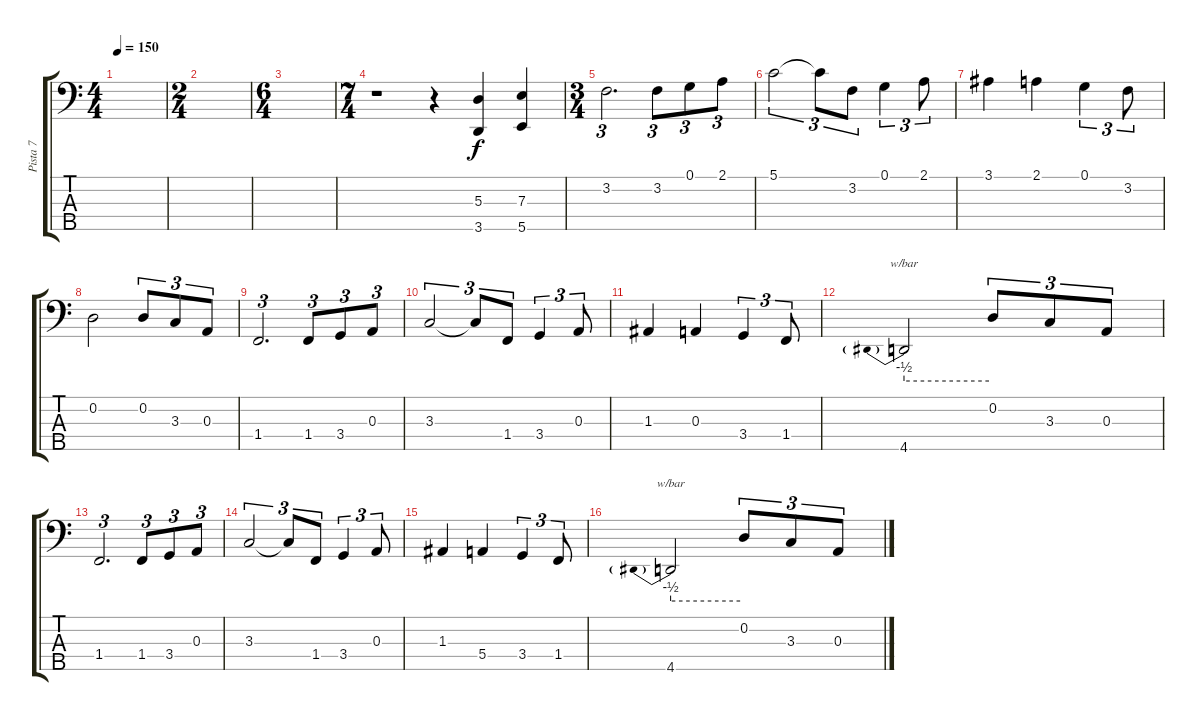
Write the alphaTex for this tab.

\track ("Pista 7" "Pista 7") {instrument fretlessbass}
\staff {score tabs}
\tuning (G2 D2 A1 E1 B0) {hide}
\ts (4 4)
\tempo 150
\clef f4
\ks c
|
\ts (2 4)
|
\ts (6 4)
|
\ts (7 4)
r.1 r.4 (5.3 3.5).4 (7.3 5.5).4 |
\ts (3 4)
3.2.2{d tu (3 2)} 3.2.8{tu (3 2)} 0.1.8{tu (3 2)} 2.1.8{tu (3 2)} |
5.1.2{tu (3 2)} 5.1{t}.8{tu (3 2)} 3.2.8{tu (3 2)} 0.1.4{tu (3 2)} 2.1.8{tu (3 2)} |
3.1.4 2.1.4 0.1.4{tu (3 2)} 3.2.8{tu (3 2)} |
0.2.2 0.2.8{tu (3 2)} 3.3.8{tu (3 2)} 0.3.8{tu (3 2)} |
1.4.2{d tu (3 2)} 1.4.8{tu (3 2)} 3.4.8{tu (3 2)} 0.3.8{tu (3 2)} |
3.3.2{tu (3 2)} 3.3{t}.8{tu (3 2)} 1.4.8{tu (3 2)} 3.4.4{tu (3 2)} 0.3.8{tu (3 2)} |
1.3.4 0.3.4 3.4.4{tu (3 2)} 1.4.8{tu (3 2)} |
4.5{acc b}.2{tbe (predive default 0 -2 60 -2)} 0.2.8{tu (3 2)} 3.3.8{tu (3 2)} 0.3.8{tu (3 2)} |
1.4.2{d tu (3 2)} 1.4.8{tu (3 2)} 3.4.8{tu (3 2)} 0.3.8{tu (3 2)} |
3.3.2{tu (3 2)} 3.3{t}.8{tu (3 2)} 1.4.8{tu (3 2)} 3.4.4{tu (3 2)} 0.3.8{tu (3 2)} |
1.3.4 5.4.4 3.4.4{tu (3 2)} 1.4.8{tu (3 2)} |
4.5{acc b}.2{tbe (predive default 0 -2 60 -2)} 0.2.8{tu (3 2)} 3.3.8{tu (3 2)} 0.3.8{tu (3 2)}
